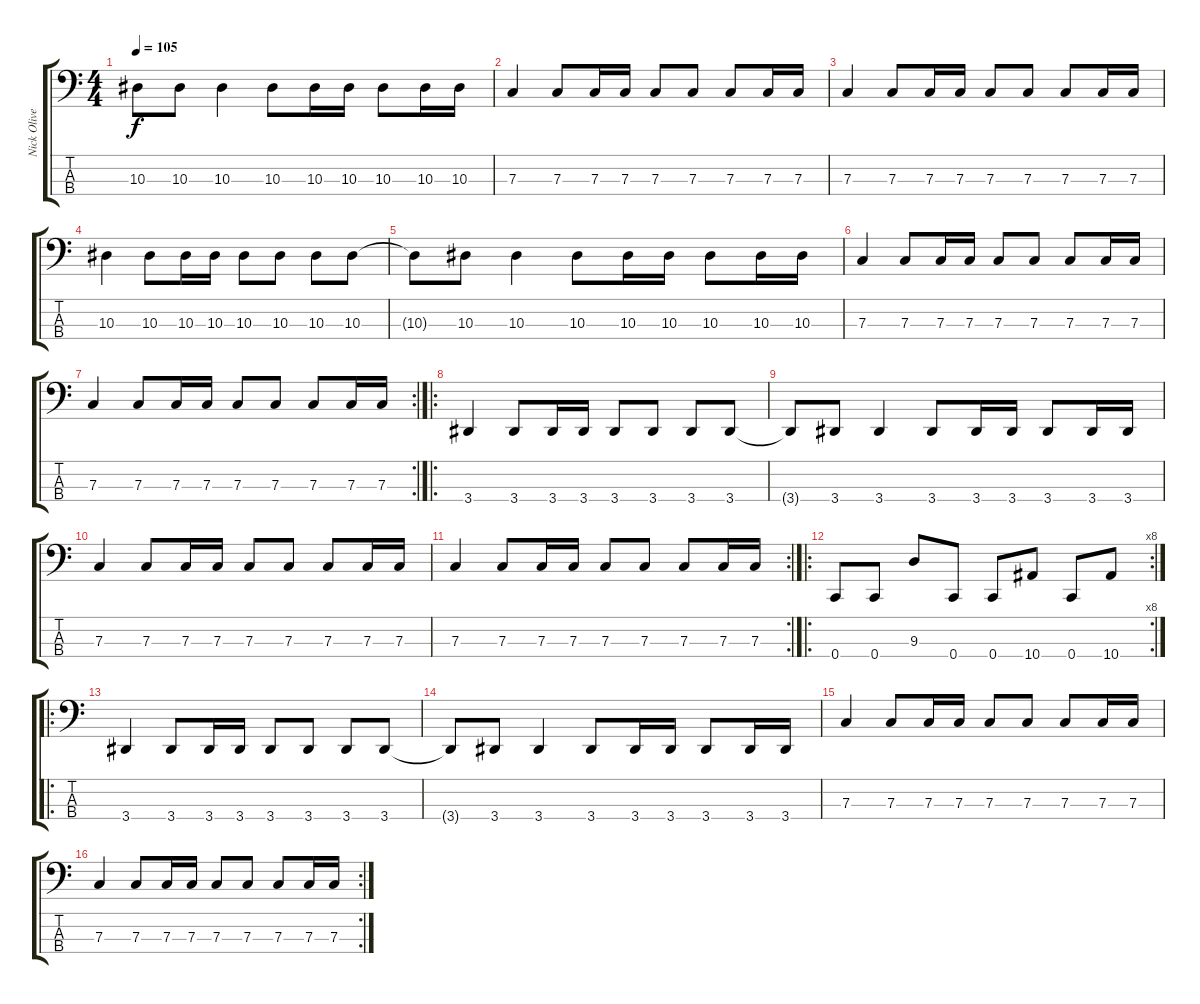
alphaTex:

\track ("Nick Oliveri" "Nick Olive") {instrument electricbasspick}
\staff {score tabs}
\tuning (Eb2 Bb1 F1 C1) {hide}
\ts (4 4)
\tempo 105
\clef f4
\ks c
10.3{t}.8{dy f} 10.3.8 10.3.4 10.3.8 10.3.16 10.3.16 10.3.8 10.3.16 10.3.16 |
7.3.4 7.3.8 7.3.16 7.3.16 7.3.8 7.3.8 7.3.8 7.3.16 7.3.16 |
7.3.4 7.3.8 7.3.16 7.3.16 7.3.8 7.3.8 7.3.8 7.3.16 7.3.16 |
10.3.4 10.3.8 10.3.16 10.3.16 10.3.8 10.3.8 10.3.8 10.3.8 |
10.3{t}.8 10.3.8 10.3.4 10.3.8 10.3.16 10.3.16 10.3.8 10.3.16 10.3.16 |
7.3.4 7.3.8 7.3.16 7.3.16 7.3.8 7.3.8 7.3.8 7.3.16 7.3.16 |
\rc 2
7.3.4 7.3.8 7.3.16 7.3.16 7.3.8 7.3.8 7.3.8 7.3.16 7.3.16 |
\ro
3.4.4 3.4.8 3.4.16 3.4.16 3.4.8 3.4.8 3.4.8 3.4.8 |
3.4{t}.8 3.4.8 3.4.4 3.4.8 3.4.16 3.4.16 3.4.8 3.4.16 3.4.16 |
7.3.4 7.3.8 7.3.16 7.3.16 7.3.8 7.3.8 7.3.8 7.3.16 7.3.16 |
\rc 2
7.3.4 7.3.8 7.3.16 7.3.16 7.3.8 7.3.8 7.3.8 7.3.16 7.3.16 |
\ro
\rc 8
0.4.8 0.4.8 9.3.8 0.4.8 0.4.8 10.4.8 0.4.8 10.4.8 |
\ro
3.4.4 3.4.8 3.4.16 3.4.16 3.4.8 3.4.8 3.4.8 3.4.8 |
3.4{t}.8 3.4.8 3.4.4 3.4.8 3.4.16 3.4.16 3.4.8 3.4.16 3.4.16 |
7.3.4 7.3.8 7.3.16 7.3.16 7.3.8 7.3.8 7.3.8 7.3.16 7.3.16 |
\rc 2
7.3.4 7.3.8 7.3.16 7.3.16 7.3.8 7.3.8 7.3.8 7.3.16 7.3.16
